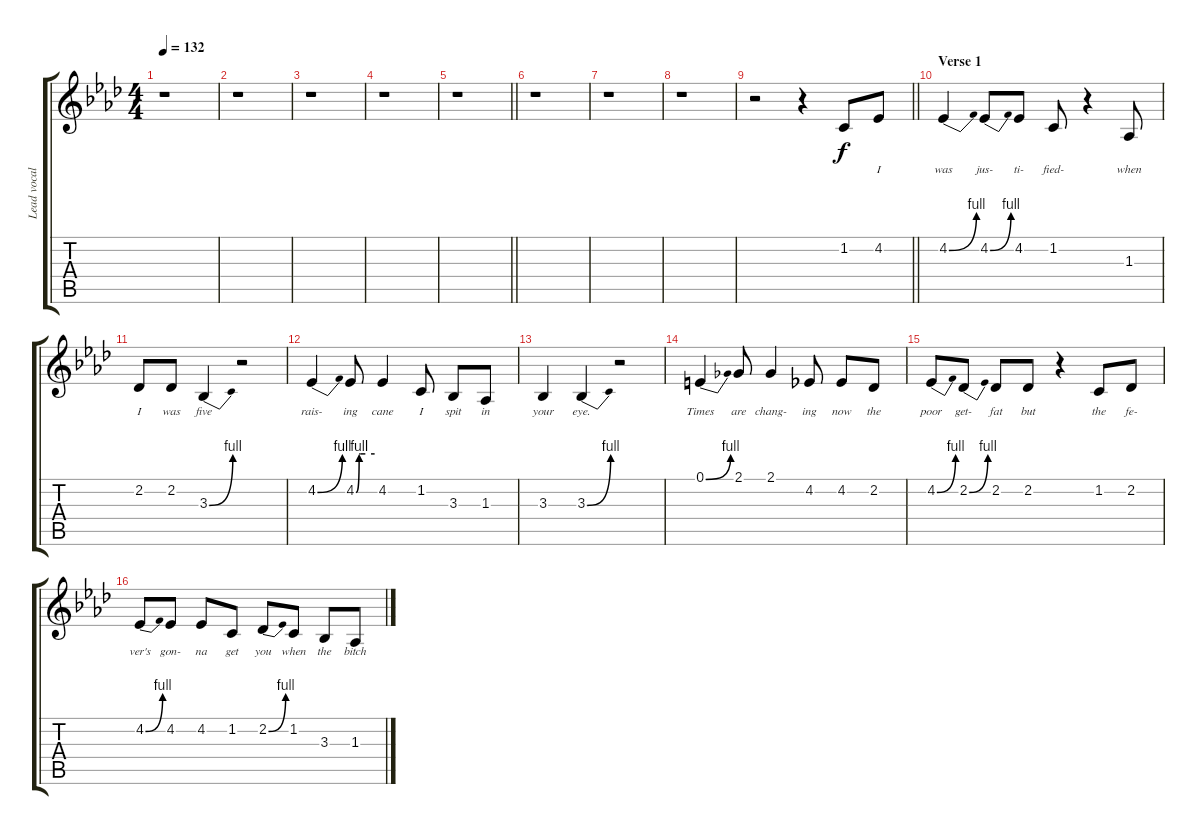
\track ("Lead vocal - Elton John" "Lead vocal") {instrument altosax}
\staff {score tabs}
\tuning (E4 B3 G3 D3 A2 E2) {hide}
\ts (4 4)
\tempo 132
\clef g2
\ks ab
r.1{dy f instrument altosax} |
r.1 |
r.1 |
r.1 |
\barLineRight lightlight
r.1 |
r.1 |
r.1 |
r.1 |
\barLineRight lightlight
r.2 r.4 1.2.8{lyrics (0 "") lyrics (1 "") lyrics (2 "") lyrics (3 "") lyrics (4 "")} 4.2.8{lyrics (0 "I") lyrics (1 "") lyrics (2 "") lyrics (3 "") lyrics (4 "")} |
\section ("" "Verse 1")
4.2{be (bend 0 0 60 4)}.4{lyrics (0 "was") lyrics (1 "") lyrics (2 "") lyrics (3 "") lyrics (4 "")} 4.2{be (bend 0 0 60 4)}.8{lyrics (0 "jus-") lyrics (1 "") lyrics (2 "") lyrics (3 "") lyrics (4 "")} 4.2.8{lyrics (0 "ti-") lyrics (1 "") lyrics (2 "") lyrics (3 "") lyrics (4 "")} 1.2.8{lyrics (0 "fied-") lyrics (1 "") lyrics (2 "") lyrics (3 "") lyrics (4 "")} r.4 1.3.8{lyrics (0 "when") lyrics (1 "") lyrics (2 "") lyrics (3 "") lyrics (4 "")} |
2.2.8{lyrics (0 "I") lyrics (1 "") lyrics (2 "") lyrics (3 "") lyrics (4 "")} 2.2.8{lyrics (0 "was") lyrics (1 "") lyrics (2 "") lyrics (3 "") lyrics (4 "")} 3.3{be (bend 0 0 60 4)}.4{lyrics (0 "five") lyrics (1 "") lyrics (2 "") lyrics (3 "") lyrics (4 "")} r.2 |
4.2{be (bend 0 0 60 4)}.4{lyrics (0 "rais-") lyrics (1 "") lyrics (2 "") lyrics (3 "") lyrics (4 "")} 4.2{be (custom 0 0 10 4 15 4 30 4 60 4)}.8{lyrics (0 "ing") lyrics (1 "") lyrics (2 "") lyrics (3 "") lyrics (4 "")} 4.2.4{lyrics (0 "cane") lyrics (1 "") lyrics (2 "") lyrics (3 "") lyrics (4 "")} 1.2.8{lyrics (0 "I") lyrics (1 "") lyrics (2 "") lyrics (3 "") lyrics (4 "")} 3.3.8{lyrics (0 "spit") lyrics (1 "") lyrics (2 "") lyrics (3 "") lyrics (4 "")} 1.3.8{lyrics (0 "in") lyrics (1 "") lyrics (2 "") lyrics (3 "") lyrics (4 "")} |
3.3.4{lyrics (0 "your") lyrics (1 "") lyrics (2 "") lyrics (3 "") lyrics (4 "")} 3.3{be (bend 0 0 60 4)}.4{lyrics (0 "eye.") lyrics (1 "") lyrics (2 "") lyrics (3 "") lyrics (4 "")} r.2 |
0.1{be (bend 0 0 60 4)}.4{lyrics (0 "Times") lyrics (1 "") lyrics (2 "") lyrics (3 "") lyrics (4 "")} 2.1.8{lyrics (0 "are") lyrics (1 "") lyrics (2 "") lyrics (3 "") lyrics (4 "")} 2.1.4{lyrics (0 "chang-") lyrics (1 "") lyrics (2 "") lyrics (3 "") lyrics (4 "")} 4.2.8{lyrics (0 "ing") lyrics (1 "") lyrics (2 "") lyrics (3 "") lyrics (4 "")} 4.2.8{lyrics (0 "now") lyrics (1 "") lyrics (2 "") lyrics (3 "") lyrics (4 "")} 2.2.8{lyrics (0 "the") lyrics (1 "") lyrics (2 "") lyrics (3 "") lyrics (4 "")} |
4.2{be (bend 0 0 60 4)}.8{lyrics (0 "poor") lyrics (1 "") lyrics (2 "") lyrics (3 "") lyrics (4 "")} 2.2{be (bend 0 0 60 4)}.8{lyrics (0 "get-") lyrics (1 "") lyrics (2 "") lyrics (3 "") lyrics (4 "")} 2.2.8{lyrics (0 "fat") lyrics (1 "") lyrics (2 "") lyrics (3 "") lyrics (4 "")} 2.2.8{lyrics (0 "but") lyrics (1 "") lyrics (2 "") lyrics (3 "") lyrics (4 "")} r.4 1.2.8{lyrics (0 "the") lyrics (1 "") lyrics (2 "") lyrics (3 "") lyrics (4 "")} 2.2.8{lyrics (0 "fe-") lyrics (1 "") lyrics (2 "") lyrics (3 "") lyrics (4 "")} |
4.2{be (bend 0 0 60 4)}.8{lyrics (0 "ver's") lyrics (1 "") lyrics (2 "") lyrics (3 "") lyrics (4 "")} 4.2.8{lyrics (0 "gon-") lyrics (1 "") lyrics (2 "") lyrics (3 "") lyrics (4 "")} 4.2.8{lyrics (0 "na") lyrics (1 "") lyrics (2 "") lyrics (3 "") lyrics (4 "")} 1.2.8{lyrics (0 "get") lyrics (1 "") lyrics (2 "") lyrics (3 "") lyrics (4 "")} 2.2{be (bend 0 0 60 4)}.8{lyrics (0 "you") lyrics (1 "") lyrics (2 "") lyrics (3 "") lyrics (4 "")} 1.2.8{lyrics (0 "when") lyrics (1 "") lyrics (2 "") lyrics (3 "") lyrics (4 "")} 3.3.8{lyrics (0 "the") lyrics (1 "") lyrics (2 "") lyrics (3 "") lyrics (4 "")} 1.3.8{lyrics (0 "bitch") lyrics (1 "") lyrics (2 "") lyrics (3 "") lyrics (4 "")}
